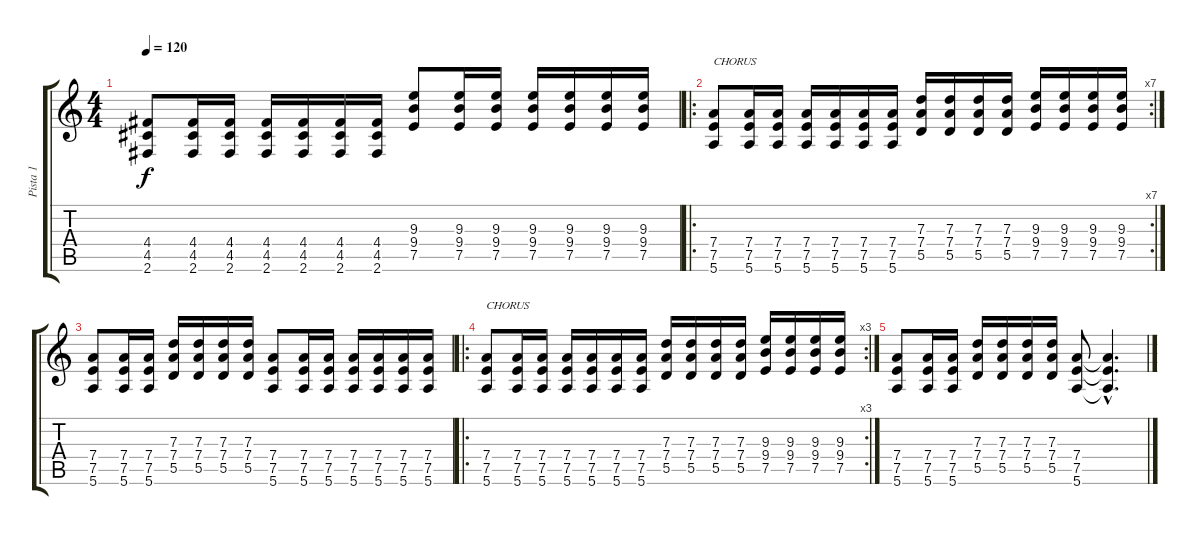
\track ("Pista 1" "Pista 1") {instrument distortionguitar}
\staff {score tabs}
\tuning (E4 B3 G3 D3 A2 E2) {hide}
\ts (4 4)
\tempo 120
\clef g2
\ks c
(4.4 4.5 2.6).8{dy f} (4.4 4.5 2.6).16 (4.4 4.5 2.6).16 (4.4 4.5 2.6).16 (4.4 4.5 2.6).16 (4.4 4.5 2.6).16 (4.4 4.5 2.6).16 (9.3 9.4 7.5).8 (9.3 9.4 7.5).16 (9.3 9.4 7.5).16 (9.3 9.4 7.5).16 (9.3 9.4 7.5).16 (9.3 9.4 7.5).16 (9.3 9.4 7.5).16 |
\ro
\rc 7
(7.4 7.5 5.6).8{txt "CHORUS"} (7.4 7.5 5.6).16 (7.4 7.5 5.6).16 (7.4 7.5 5.6).16 (7.4 7.5 5.6).16 (7.4 7.5 5.6).16 (7.4 7.5 5.6).16 (7.3 7.4 5.5).16 (7.3 7.4 5.5).16 (7.3 7.4 5.5).16 (7.3 7.4 5.5).16 (9.3 9.4 7.5).16 (9.3 9.4 7.5).16 (9.3 9.4 7.5).16 (9.3 9.4 7.5).16 |
(7.4 7.5 5.6).8 (7.4 7.5 5.6).16 (7.4 7.5 5.6).16 (7.3 7.4 5.5).16 (7.3 7.4 5.5).16 (7.3 7.4 5.5).16 (7.3 7.4 5.5).16 (7.4 7.5 5.6).8 (7.4 7.5 5.6).16 (7.4 7.5 5.6).16 (7.4 7.5 5.6).16 (7.4 7.5 5.6).16 (7.4 7.5 5.6).16 (7.4 7.5 5.6).16 |
\ro
\rc 3
(7.4 7.5 5.6).8{txt "CHORUS"} (7.4 7.5 5.6).16 (7.4 7.5 5.6).16 (7.4 7.5 5.6).16 (7.4 7.5 5.6).16 (7.4 7.5 5.6).16 (7.4 7.5 5.6).16 (7.3 7.4 5.5).16 (7.3 7.4 5.5).16 (7.3 7.4 5.5).16 (7.3 7.4 5.5).16 (9.3 9.4 7.5).16 (9.3 9.4 7.5).16 (9.3 9.4 7.5).16 (9.3 9.4 7.5).16 |
(7.4 7.5 5.6).8 (7.4 7.5 5.6).16 (7.4 7.5 5.6).16 (7.3 7.4 5.5).16 (7.3 7.4 5.5).16 (7.3 7.4 5.5).16 (7.3 7.4 5.5).16 (7.4 7.5 5.6).8 (7.4{hac t} 7.5{hac t} 5.6{hac t}).4{d}
